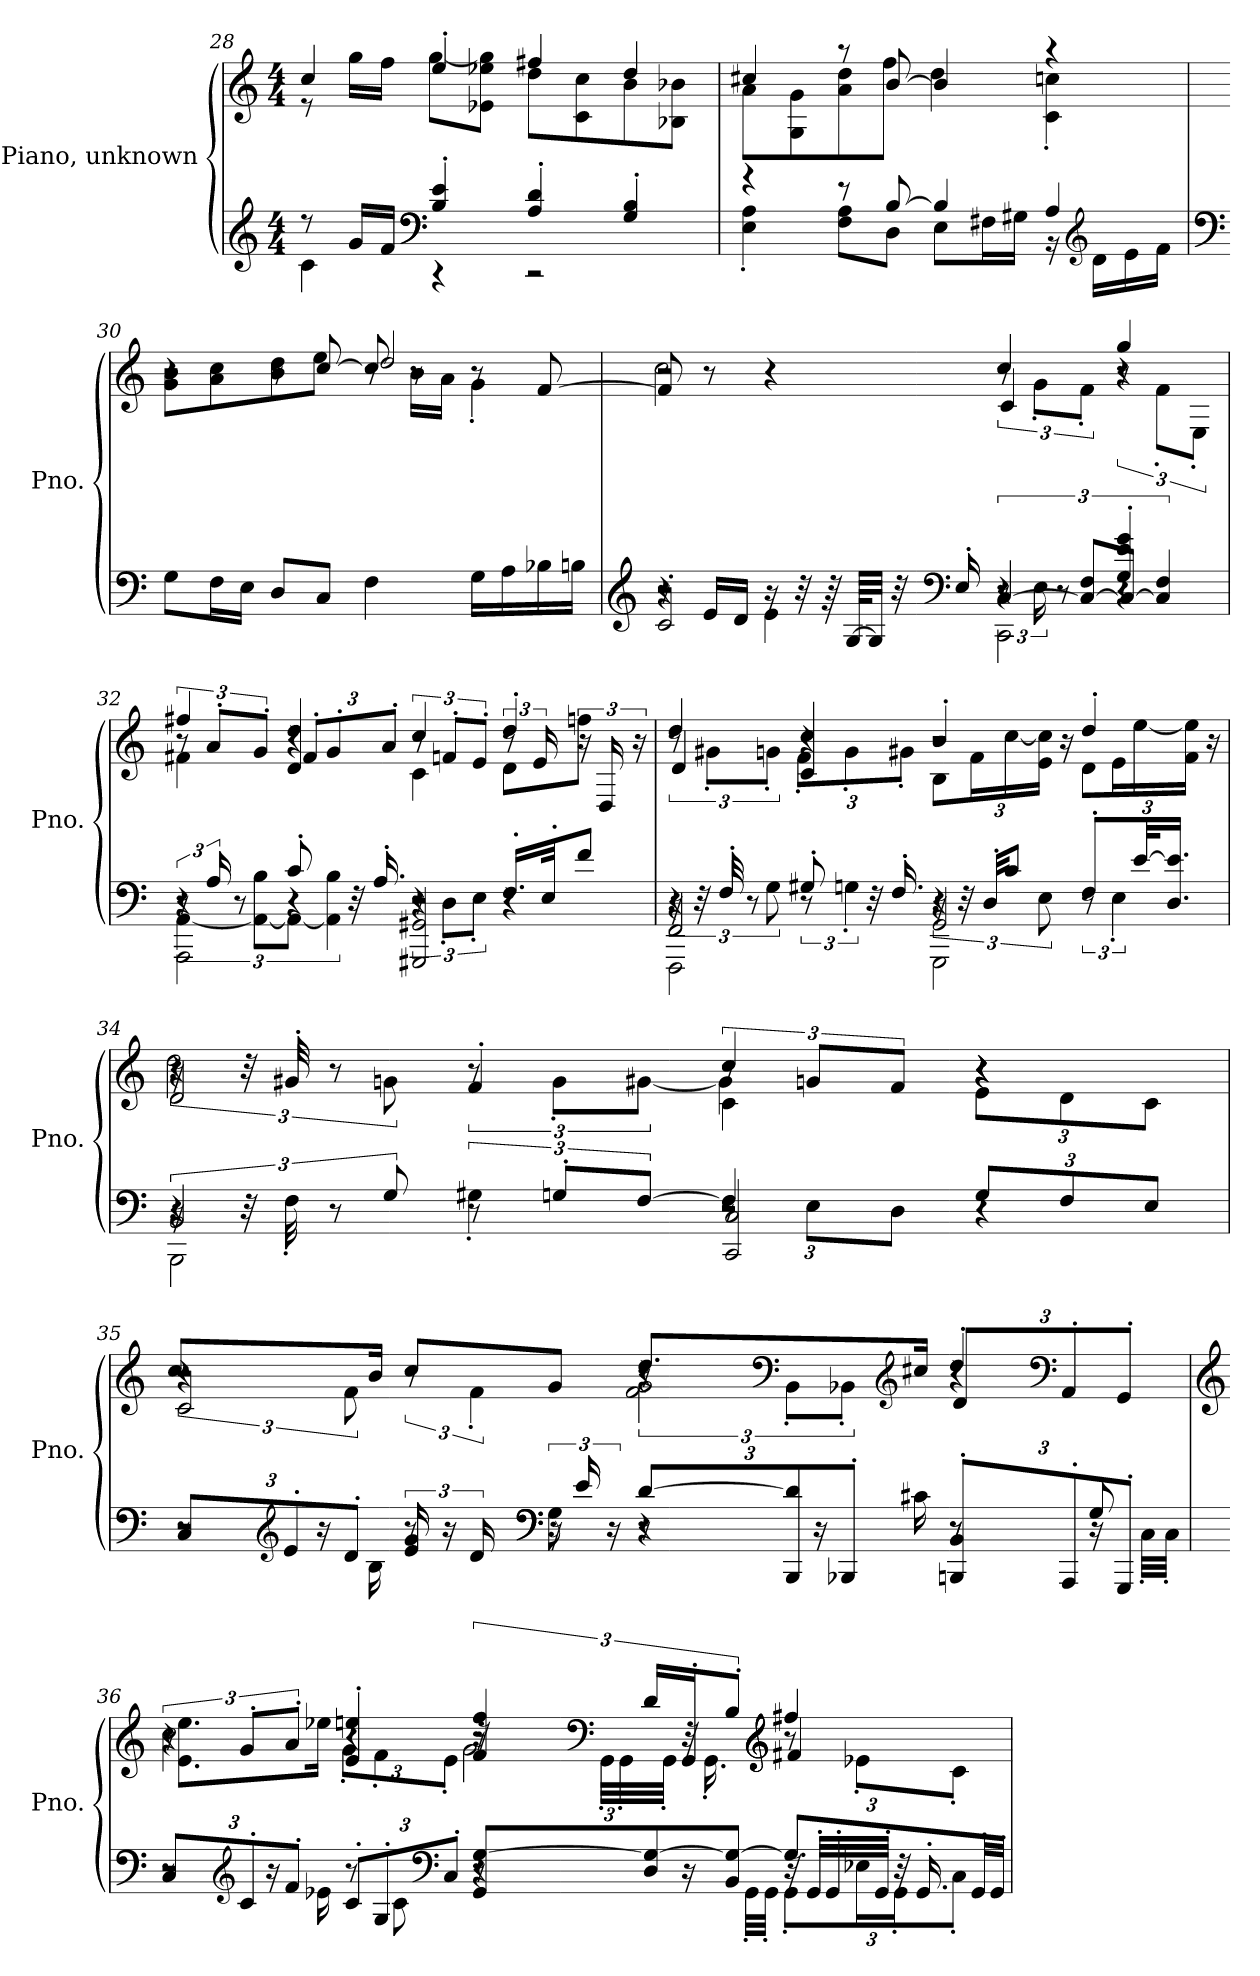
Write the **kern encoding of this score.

**kern	**kern
*part1	*part1
*staff2	*staff1
*I"Piano, unknown	*
*I'Pno.	*
*clefG2	*clefG2
*k[]	*k[]
*M4/4	*M4/4
=28	=28
*^	*^
8r	4c\	4cc/	8r
16g/LL	.	.	16gg\LL
16f/JJ	.	.	16ff\JJ
*clefF4	*	*	*
4B/' 4e/'	4r	4ee'/	[8gg\L
.	.	.	8e-X\ 8ee-X\ 8gg\]J
4A/' 4d/'	2r	4ff#X/	8dd\L
.	.	.	8c\ 8cc\
4G/' 4B/'	.	4dd/	8b\
.	.	.	8B-X\ 8b-X\J
!!LO:PB:g=z	!!
=29	=29	=29	=29
4r	4E\' 4A\'	4cc#X/	8a\L
.	.	.	8G\ 8g\
8r	8F\ 8A\L	8r	8a\ 8dd\
[8B/	8D\J	[8b/	8ff\J
4B/]	8E\L	4b/]	4dd\
.	16F#X\L	.	.
.	16G#X\JJ	.	.
4A/	16r	4r	4c\' 4ccn\'
*clefG2	*	*	*
.	16d\LL	.	.
.	16e\	.	.
.	16f\JJ	.	.
*v	*v	*	*
*	*v	*v
=30	=30
*clefF4	*
*	*^
*	*	*^
8G\L	4r	8g\ 8b\L	2r
16F\L	.	8a\ 8cc\	.
16E\JJ	.	.	.
8D/L	8r	8b\ 8dd\	.
8C/J	[8cc/	8ee\J	.
4F\	8cc/]	8r	2dd/
.	8r	16b\LL	.
.	.	16a\JJ	.
16G\LL	8r	4g'\	.
16A\	.	.	.
16B-X\	[8f/	.	.
16Bn\JJ	.	.	.
!!LO:LB:g=z	!!	!!
=31	=31	=31	=31
*clefG2	*	*	*
*^	*	*	*
*	*^	*	*	*
*	*	*^	*	*	*
2c'/	4r	8r	2r	8f/]	2cc\	2r
.	.	16e/LL	.	8r	.	.
.	.	16d/JJ	.	.	.	.
.	4e\	16r	.	4r	.	.
.	.	32r	.	.	.	.
.	.	64r	.	.	.	.
.	.	[64G/KLLL	.	.	.	.
.	.	32G/JJJ]	.	.	.	.
.	.	32r	.	.	.	.
*clefF4	*	*	*	*	*	*
.	.	16E'/	.	.	.	.
4r	12r	[6C/	2CC\	4cc/	12r	4c/
.	24E\	.	.	.	12g'\L	.
.	8r	.	.	.	.	.
.	.	12C/_ 12F/L	.	.	12f'\J	.
4G/' 4e/' 4g/'	4r	12C/J_	.	4gg/	12r	4r
.	.	6C/] 6F/	.	.	12f'\L	.
.	.	.	.	.	12E'\J	.
=32	=32	=32	=32	=32	=32	=32
12r	[6AA\	4r	2AAA\	4ff#X/	4f#X\	12r
24A/	.	.	.	.	.	12a'/L
8r	.	.	.	.	.	.
.	12AA\_ 12B\L	.	.	.	.	12g'/J
*	*	*	*	*	*	*Xbrackettup
4r	12AA\J_	8c'/	.	4d/ 4dd/	4r	12f#'/L
.	6AA\] 6B\	.	.	.	.	12g'/
.	.	32r	.	.	.	.
.	.	16.A'/	.	.	.	.
.	.	.	.	.	.	12a'/J
*	*	*	*	*	*	*brackettup
4r	12r	2GGG#X/ 2GG#X/	2r	4cc/	4c\	12r
.	12D'\L	.	.	.	.	12fn'/L
.	12E'\J	.	.	.	.	12e'/J
16.F'/LL	4r	.	.	4dd'/	8d\L	12r
.	.	.	.	.	.	24e/
32E'/JK	.	.	.	.	.	.
8f/J	.	.	.	.	8ffn\J	24r
.	.	.	.	.	.	24D/
.	.	.	.	.	.	24r
!!LO:LB:g=z	!!	!!
=33	=33	=33	=33	=33	=33	=33
16r	6r	2FF/	2FFF\	4dd/	12r	4d/
32r	.	.	.	.	.	.
.	.	.	.	.	12g#X'\L	.
32F'/	.	.	.	.	.	.
8r	.	.	.	.	.	.
.	12G\	.	.	.	12gn'\J	.
*	*	*	*	*	*Xbrackettup	*
8G#X'/	12r	.	.	4c/ 4cc/	12f'\L	4r
.	6Gn'\	.	.	.	12g'\	.
32r	.	.	.	.	.	.
16.F'/	.	.	.	.	.	.
.	.	.	.	.	12g#X'\J	.
16r	6r	2GG/	2GGG\	4b'/	12B\L	2r
32r	.	.	.	.	.	.
.	.	.	.	.	24f\L	.
32D'/KKL	.	.	.	.	.	.
*	*	*	*	*	*brackettup	*
8c/J	.	.	.	.	[24cc\	.
.	12E\	.	.	.	24e\ 24cc\]JJ	.
.	.	.	.	.	24r	.
*	*	*	*	*	*Xbrackettup	*
8F'/L	12r	.	.	4dd'/	12d\L	.
.	6E'\	.	.	.	24e\L	.
*	*	*	*	*	*brackettup	*
[32e/KL	.	.	.	.	[24ee\	.
16.D/ 16.e/]JJ	.	.	.	.	.	.
.	.	.	.	.	24f\ 24ee\]JJ	.
.	.	.	.	.	24r	.
=34	=34	=34	=34	=34	=34	=34
*	*	*	*	*	*	*^
6r	16r	2BB/	2BBB\	2d/	2dd\	16r	6r
.	32r	.	.	.	.	32r	.
.	32F'\	.	.	.	.	32g#X'/	.
.	8r	.	.	.	.	8r	.
12G/	.	.	.	.	.	.	12gn\
12r	4G#X'\	.	.	.	.	4f'/	12r
12Gn'/L	.	.	.	.	.	.	12g'\L
[12F/J	.	.	.	.	.	.	[12g#X\J
4F/]	12r	2CC/ 2C/	2r	4cc/	4c\	12r	4g#\]
.	12E\L	.	.	.	.	12gn/L	.
.	12D\J	.	.	.	.	12f/J	.
*Xbrackettup	*	*	*	*	*	*	*Xbrackettup
12G/L	4r	.	.	4r	4r	4r	12e\L
12F/	.	.	.	.	.	.	12d\
12E/J	.	.	.	.	.	.	12c\J
*	*	*v	*v	*	*	*	*
!!LO:LB:g=z	!!	!!	!!
=35	=35	=35	=35	=35	=35	=35
*	*	*	*	*	*	*brackettup
2r	8r	12C/L	2c/	2r	8.cc/L	6r
*clefG2	*	*	*	*	*	*
.	.	12e'/	.	.	.	.
.	16r	.	.	.	.	.
.	.	12d'/J	.	.	.	12f\
.	16B\	.	.	.	16b/Jk	.
*	*	*brackettup	*	*	*	*
.	8r	24e/ 24g/	.	.	8cc/L	12r
.	.	24r	.	.	.	.
.	.	24d/	.	.	.	6f'\
*clefF4	*	*	*	*	*	*
.	8G\	24r	.	.	8g/J	.
.	.	24e/	.	.	.	.
.	.	24r	.	.	.	.
*	*	*Xbrackettup	*	*	*	*
4r	8r	[12d/L	4r	2f\ 2g\	8.dd/L	12r
*	*	*	*clefF4	*	*	*
.	.	12BBB/ 12d/]	.	.	.	12BB'\L
.	16r	.	.	.	.	.
.	.	12BBB-X'/J	.	.	.	12BB-X'\J
*	*	*	*clefG2	*	*	*
.	16c#X\	.	.	.	16cc#X/Jk	.
*	*	*	*	*	*Xbrackettup	*
8r	8r	12BBBn/' 12BB/'L	4dd'/	.	12d/L	4r
*	*	*	*clefF4	*	*	*
.	.	12AAA'/	.	.	12AA'/	.
8G/	16r	.	.	.	.	.
.	.	12GGG'/J	.	.	12GG'/J	.
.	32C'\LLL	.	.	.	.	.
.	32C'\JJJ	.	.	.	.	.
!!LO:LB:g=z	!!	!!	!!
=36	=36	=36	=36	=36	=36	=36
*	*	*	*clefG2	*	*	*
*	*	*	*	*	*brackettup	*
12C/L	8r	2r	4r	2cc\	12r	8.e\ 8.ee\L
*clefG2	*	*	*	*	*	*
12c'/	.	.	.	.	12g'/L	.
.	16r	.	.	.	.	.
12f'/J	.	.	.	.	12a'/J	.
.	16e-X\	.	.	.	.	16ee-X\Jk
*	*	*	*	*	*	*Xbrackettup
12c'/L	8r	.	4e/' 4een/'	.	4r	12g'\L
12G'/	.	.	.	.	.	12f'\
.	8c\	.	.	.	.	.
*clefF4	*	*	*	*	*	*
12C'/J	.	.	.	.	.	12e'\J
*	*	*	*	*	*brackettup	*
12GG/ [12G/L	8r	4r	4f/ 4ff/	2g\	12r	32r
*	*	*	*clefF4	*	*	*
.	.	.	.	.	.	32GG'\LLL
.	.	.	.	.	.	32GG'\
12D/ 12G/_	.	.	.	.	24d/LL	.
.	.	.	.	.	.	32GG'\JJJ
.	16r	.	.	.	24GG'/J	32r
.	.	.	.	.	.	16.GG'\
12BB/ 12G/_J	.	.	.	.	12B'/J	.
.	32GG'\LLL	.	.	.	.	.
.	32GG'\JJJ	.	.	.	.	.
*	*	*	*clefG2	*	*	*
8.G/L]	12GG'\L	32r	4ff#X/	.	4f#X/	12r
.	.	32GG'/LLL	.	.	.	.
.	.	32GG'/	.	.	.	.
.	24E-X\L	.	.	.	.	12e-X'\L
.	.	32GG'/JJJ	.	.	.	.
.	24GG'\J	32r	.	.	.	.
.	.	16.GG'/	.	.	.	.
.	12C'\J	.	.	.	.	12c'\J
32GG'/LL	.	.	.	.	.	.
32GG'/JJJ	.	.	.	.	.	.
*v	*v	*v	*	*	*	*
*	*v	*v	*v	*v
=	=
*-	*-
